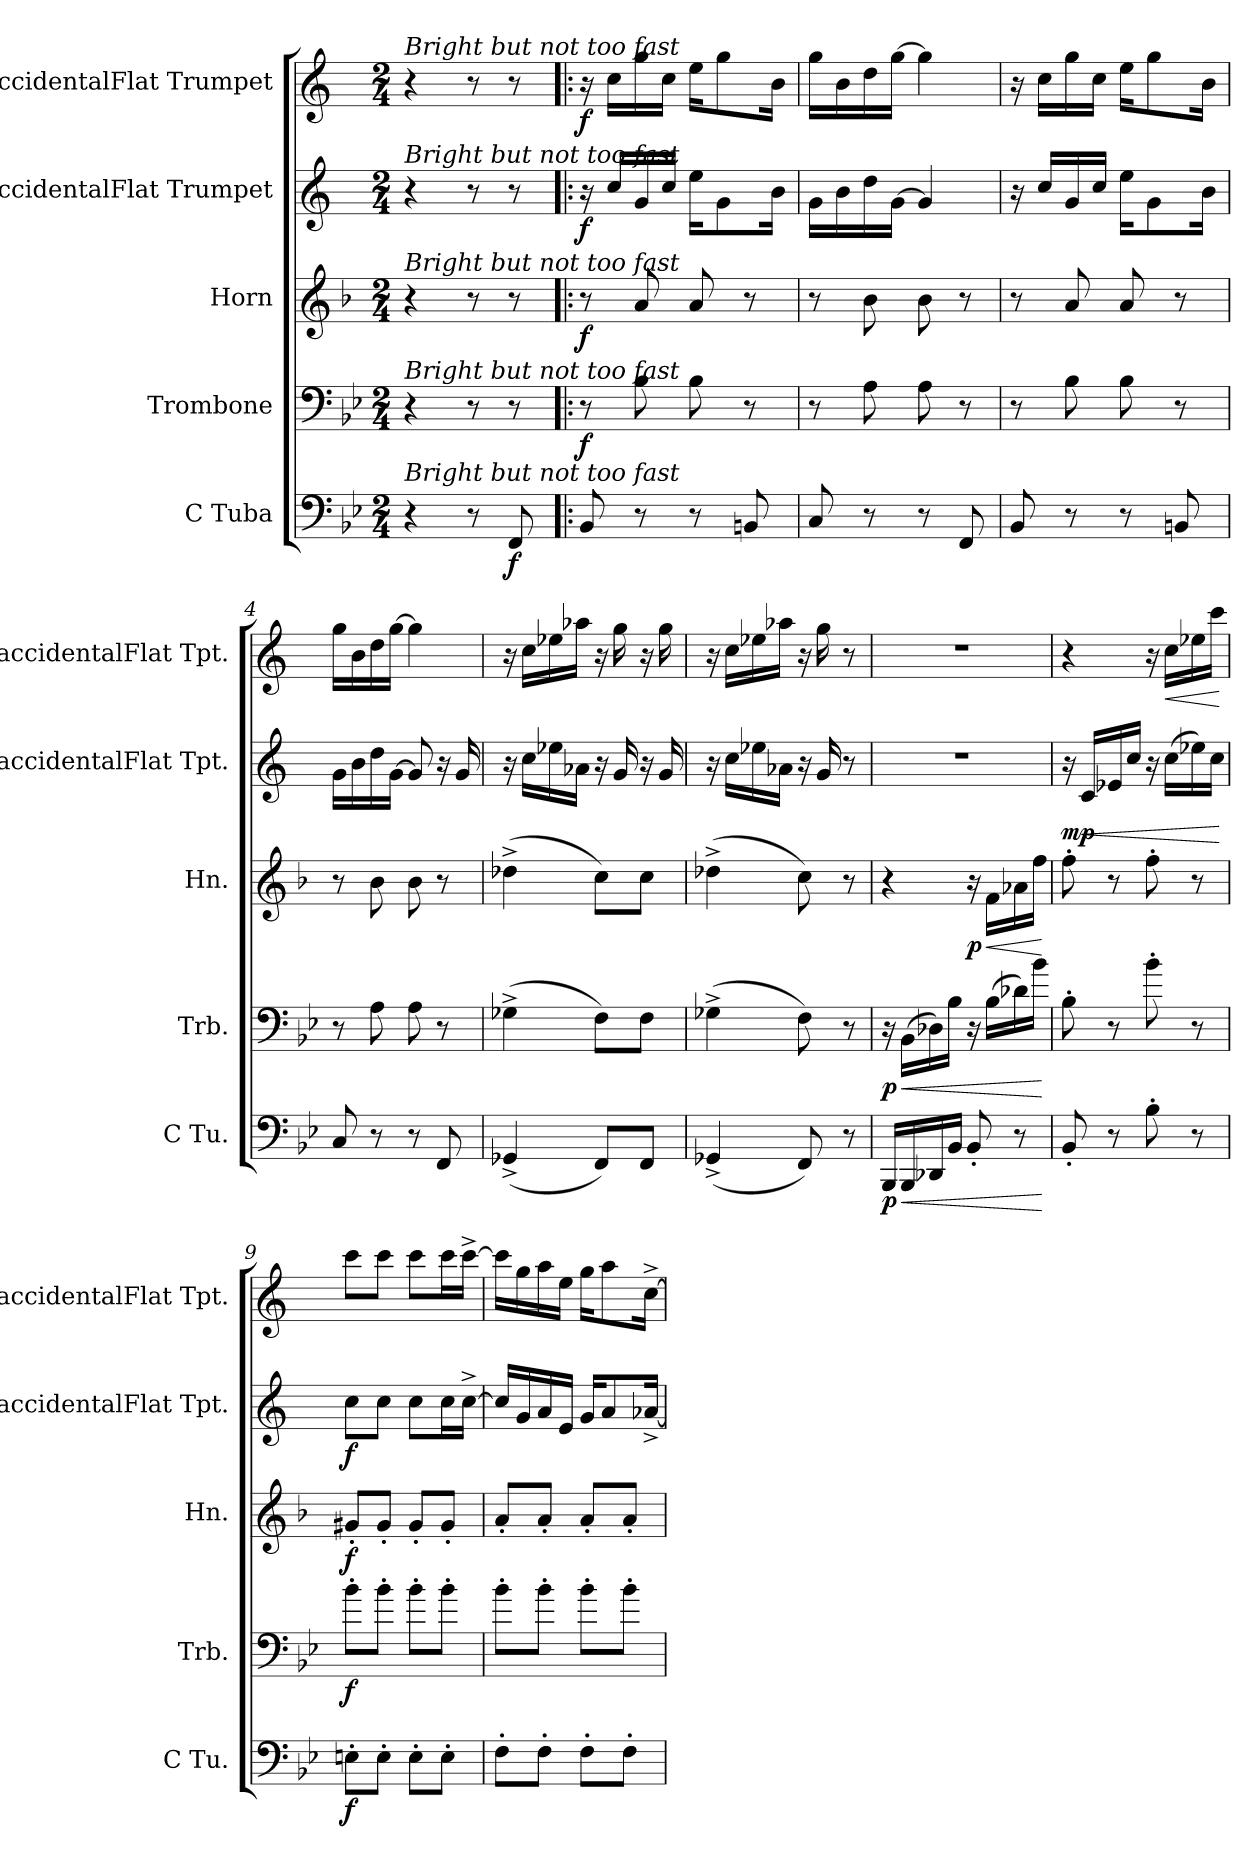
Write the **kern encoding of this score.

**kern	**dynam	**kern	**dynam	**kern	**dynam	**kern	**dynam	**kern	**dynam
*part5	*part5	*part4	*part4	*part3	*part3	*part2	*part2	*part1	*part1
*staff5	*staff5	*staff4	*staff4	*staff3	*staff3	*staff2	*staff2	*staff1	*staff1
*I"C Tuba	*	*I"Trombone	*	*I"Horn	*	*I"BaccidentalFlat Trumpet	*	*I"BaccidentalFlat Trumpet	*
*I'C Tu.	*	*I'Trb.	*	*I'Hn.	*	*I'BaccidentalFlat Tpt.	*	*I'BaccidentalFlat Tpt.	*
*clefF4	*	*clefF4	*	*clefG2	*	*clefG2	*	*clefG2	*
*	*	*	*	*ITrd4c7	*	*ITrd1c2	*	*ITrd1c2	*
*k[b-e-]	*	*k[b-e-]	*	*k[b-e-]	*	*k[b-e-]	*	*k[b-e-]	*
*M2/4	*	*M2/4	*	*M2/4	*	*M2/4	*	*M2/4	*
=	=	=	=	=	=	=	=	=	=
!	!	!	!	!	!	!	!	!LO:TX:a:i:t=Bright but not too fast	!
!	!	!	!	!	!	!LO:TX:a:i:t=Bright but not too fast	!	!	!
!	!	!	!	!LO:TX:a:i:t=Bright but not too fast	!	!	!	!	!
!	!	!LO:TX:a:i:t=Bright but not too fast	!	!	!	!	!	!	!
!LO:TX:a:i:t=Bright but not too fast	!	!	!	!	!	!	!	!	!
4r	.	4r	.	4r	.	4r	.	4r	.
8r	.	8r	.	8r	.	8r	.	8r	.
!	!LO:DY:b	!	!	!	!	!	!	!	!
8FF/	f	8r	.	8r	.	8r	.	8r	.
=1!|:	=1!|:	=1!|:	=1!|:	=1!|:	=1!|:	=1!|:	=1!|:	=1!|:	=1!|:
!	!	!	!LO:DY:b	!	!LO:DY:b	!	!LO:DY:b	!	!LO:DY:b
8BB-/	.	8r	f	8r	f	16r	f	16r	f
.	.	.	.	.	.	16b-/LL	.	16b-\LL	.
8r	.	8B-\	.	8d/	.	16f/	.	16ff\	.
.	.	.	.	.	.	16b-/JJ	.	16b-\JJ	.
8r	.	8B-\	.	8d/	.	16dd\KL	.	16dd\KL	.
.	.	.	.	.	.	8f\	.	8ff\	.
8BBn/	.	8r	.	8r	.	.	.	.	.
.	.	.	.	.	.	16a\Jk	.	16a\Jk	.
=2	=2	=2	=2	=2	=2	=2	=2	=2	=2
8C/	.	8r	.	8r	.	16f\LL	.	16ff\LL	.
.	.	.	.	.	.	16a\	.	16a\	.
8r	.	8A\	.	8e-\	.	16cc\	.	16cc\	.
.	.	.	.	.	.	[16f\JJ	.	[16ff\JJ	.
8r	.	8A\	.	8e-\	.	4f/]	.	4ff\]	.
8FF/	.	8r	.	8r	.	.	.	.	.
=3	=3	=3	=3	=3	=3	=3	=3	=3	=3
8BB-/	.	8r	.	8r	.	16r	.	16r	.
.	.	.	.	.	.	16b-/LL	.	16b-\LL	.
8r	.	8B-\	.	8d/	.	16f/	.	16ff\	.
.	.	.	.	.	.	16b-/JJ	.	16b-\JJ	.
8r	.	8B-\	.	8d/	.	16dd\KL	.	16dd\KL	.
.	.	.	.	.	.	8f\	.	8ff\	.
8BBn/	.	8r	.	8r	.	.	.	.	.
.	.	.	.	.	.	16a\Jk	.	16a\Jk	.
=4	=4	=4	=4	=4	=4	=4	=4	=4	=4
8C/	.	8r	.	8r	.	16f\LL	.	16ff\LL	.
.	.	.	.	.	.	16a\	.	16a\	.
8r	.	8A\	.	8e-\	.	16cc\	.	16cc\	.
.	.	.	.	.	.	[16f\JJ	.	[16ff\JJ	.
8r	.	8A\	.	8e-\	.	8f/]	.	4ff\]	.
8FF/	.	8r	.	8r	.	16r	.	.	.
.	.	.	.	.	.	16f/	.	.	.
!!LO:PB:g=z
=5	=5	=5	=5	=5	=5	=5	=5	=5	=5
(<4GG-X^/	.	(>4G-X^\	.	(>4g-X^\	.	16r	.	16r	.
.	.	.	.	.	.	16b-\LL	.	16b-\LL	.
.	.	.	.	.	.	16dd-X\	.	16dd-X\	.
.	.	.	.	.	.	16g-X\JJ	.	16gg-X\JJ	.
8FF/L)	.	8F\L)	.	8f\L)	.	16r	.	16r	.
.	.	.	.	.	.	16f/	.	16ff\	.
8FF/J	.	8F\J	.	8f\J	.	16r	.	16r	.
.	.	.	.	.	.	16f/	.	16ff\	.
=6	=6	=6	=6	=6	=6	=6	=6	=6	=6
(<4GG-X^/	.	(>4G-X^\	.	(>4g-X^\	.	16r	.	16r	.
.	.	.	.	.	.	16b-\LL	.	16b-\LL	.
.	.	.	.	.	.	16dd-X\	.	16dd-X\	.
.	.	.	.	.	.	16g-X\JJ	.	16gg-X\JJ	.
8FF/)	.	8F\)	.	8f\)	.	16r	.	16r	.
.	.	.	.	.	.	16f/	.	16ff\	.
8r	.	8r	.	8r	.	8r	.	8r	.
=7	=7	=7	=7	=7	=7	=7	=7	=7	=7
!	!LO:DY:b	!	!LO:DY:b	!	!	!	!	!	!
16BBB-/LL	p	16r	p	4r	.	2r	.	2r	.
!	!LO:HP:b	!	!LO:HP:b	!	!	!	!	!	!
16BBB-/	<	(>16BB-\LL	<	.	.	.	.	.	.
16DD-X/	.	16D-X\)	.	.	.	.	.	.	.
16BB-/JJ	.	16B-\JJ	.	.	.	.	.	.	.
!	!	!	!	!	!LO:DY:b	!	!	!	!
8BB-'/	.	16r	.	16r	p	.	.	.	.
!	!	!	!	!	!LO:HP:b	!	!	!	!
.	.	(>16B-\LL	.	16B-\LL	<	.	.	.	.
8r	.	16d-X\)	.	16d-X\	.	.	.	.	.
.	.	16b-\JJ	.	16b-\JJ	.	.	.	.	.
.	[	.	[	.	[	.	.	.	.
=8	=8	=8	=8	=8	=8	=8	=8	=8	=8
!	!	!	!	!	!	!	!LO:DY:b	!	!
8BB-'/	.	8B-'\	.	8b-'\	.	16r	mp	4r	.
!	!	!	!	!	!	!	!LO:HP:b	!	!
.	.	.	.	.	.	16B-/LL	<	.	.
8r	.	8r	.	8r	.	16d-X/	.	.	.
.	.	.	.	.	.	16b-/JJ	.	.	.
8B-'\	.	8b-'\	.	8b-'\	.	16r	.	16r	.
!	!	!	!	!	!	!	!	!	!LO:HP:b
.	.	.	.	.	.	(>16b-\LL	.	16b-\LL	<
8r	.	8r	.	8r	.	16dd-X\)	.	16dd-X\	.
.	.	.	.	.	.	16b-\JJ	.	16bb-\JJ	.
.	.	.	.	.	.	.	[	.	[
!!LO:PB:g=z
=9	=9	=9	=9	=9	=9	=9	=9	=9	=9
!	!LO:DY:b	!	!LO:DY:b	!	!LO:DY:b	!	!LO:DY:b	!	!
8En'\L	f	8b-'\L	f	8c#X'/L	f	8b-\L	f	8bb-\L	.
8E'\J	.	8b-'\J	.	8c#'/J	.	8b-\J	.	8bb-\J	.
8E'\L	.	8b-'\L	.	8c#'/L	.	8b-\L	.	8bb-\L	.
8E'\J	.	8b-'\J	.	8c#'/J	.	16b-\L	.	16bb-\L	.
.	.	.	.	.	.	[16b-^\JJ	.	[16bb-^\JJ	.
=10	=10	=10	=10	=10	=10	=10	=10	=10	=10
8F'\L	.	8b-'\L	.	8d'/L	.	16b-/LL]	.	16bb-\LL]	.
.	.	.	.	.	.	16f/	.	16ff\	.
8F'\J	.	8b-'\J	.	8d'/J	.	16g/	.	16gg\	.
.	.	.	.	.	.	16d/JJ	.	16dd\JJ	.
8F'\L	.	8b-'\L	.	8d'/L	.	16f/KL	.	16ff\KL	.
.	.	.	.	.	.	8g/	.	8gg\	.
8F'\J	.	8b-'\J	.	8d'/J	.	.	.	.	.
.	.	.	.	.	.	[16g-X^/Jk	.	[16b-^\Jk	.
=	=	=	=	=	=	=	=	=	=
*-	*-	*-	*-	*-	*-	*-	*-	*-	*-
